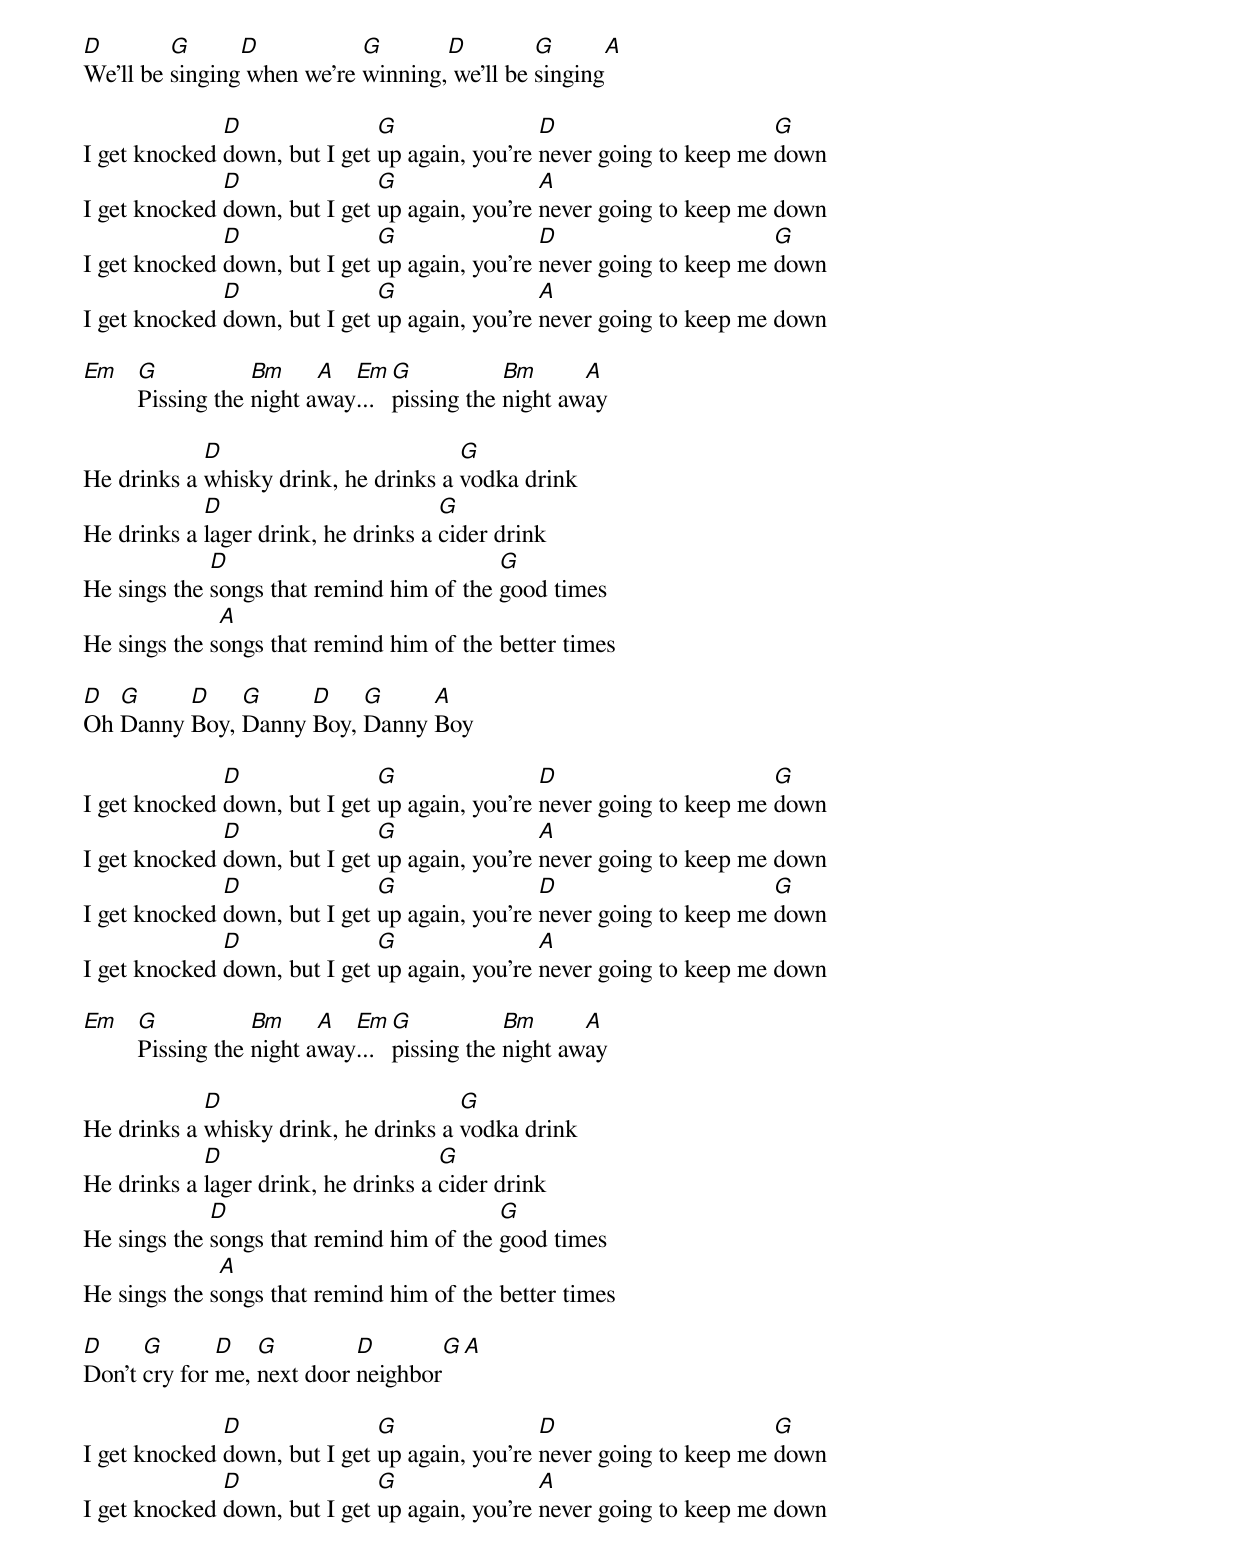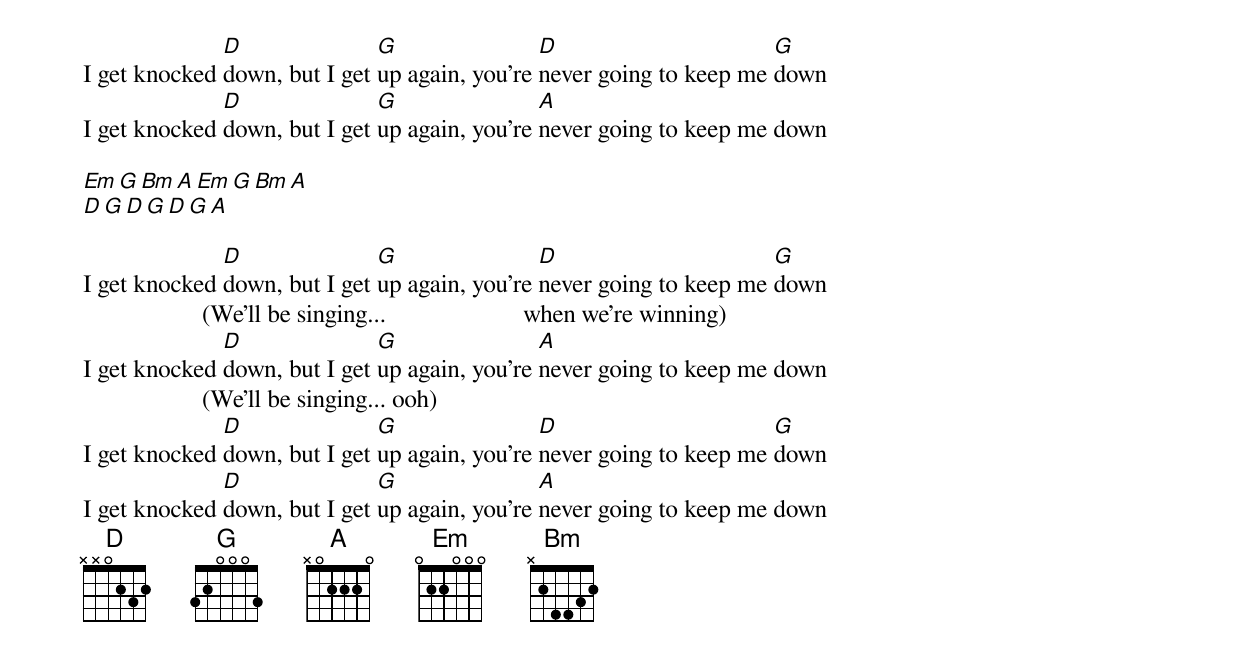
D        G      D           G       D         G       A
We'll be singing when we're winning, we'll be singing

              D               G                D                      G
I get knocked down, but I get up again, you're never going to keep me down
              D               G                A
I get knocked down, but I get up again, you're never going to keep me down
              D               G                D                      G
I get knocked down, but I get up again, you're never going to keep me down
              D               G                A
I get knocked down, but I get up again, you're never going to keep me down

Em G           Bm     A  Em  G           Bm      A
   Pissing the night away... pissing the night away

            D                         G
He drinks a whisky drink, he drinks a vodka drink
            D                        G
He drinks a lager drink, he drinks a cider drink
             D                            G
He sings the songs that remind him of the good times
              A
He sings the songs that remind him of the better times

D  G     D    G     D    G     A
Oh Danny Boy, Danny Boy, Danny Boy

              D               G                D                      G
I get knocked down, but I get up again, you're never going to keep me down
              D               G                A
I get knocked down, but I get up again, you're never going to keep me down
              D               G                D                      G
I get knocked down, but I get up again, you're never going to keep me down
              D               G                A
I get knocked down, but I get up again, you're never going to keep me down

Em G           Bm     A  Em  G           Bm      A
   Pissing the night away... pissing the night away

            D                         G
He drinks a whisky drink, he drinks a vodka drink
            D                        G
He drinks a lager drink, he drinks a cider drink
             D                            G
He sings the songs that remind him of the good times
              A
He sings the songs that remind him of the better times

D     G       D   G         D        G   A
Don't cry for me, next door neighbor

              D               G                D                      G
I get knocked down, but I get up again, you're never going to keep me down
              D               G                A
I get knocked down, but I get up again, you're never going to keep me down
              D               G                D                      G
I get knocked down, but I get up again, you're never going to keep me down
              D               G                A
I get knocked down, but I get up again, you're never going to keep me down

Em G           Bm     A  Em  G           Bm      A
D     G       D   G         D        G   A

              D               G                D                      G
I get knocked down, but I get up again, you're never going to keep me down
                   (We'll be singing...                      when we're winning)
              D               G                A
I get knocked down, but I get up again, you're never going to keep me down
                   (We'll be singing... ooh)
              D               G                D                      G
I get knocked down, but I get up again, you're never going to keep me down
              D               G                A
I get knocked down, but I get up again, you're never going to keep me down
